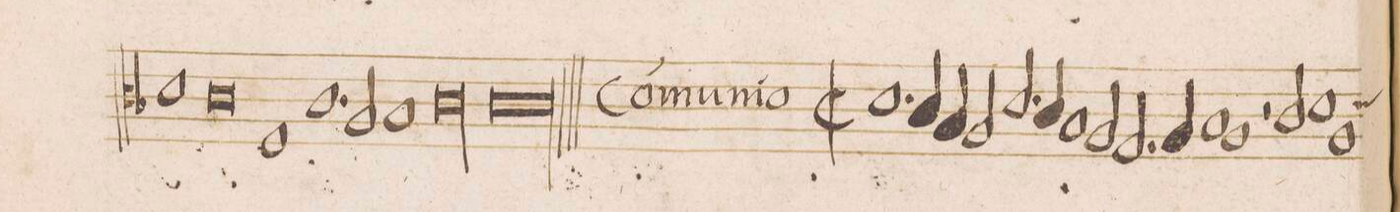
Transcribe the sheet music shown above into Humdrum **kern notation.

**kern	**text
*I""ALTUS	*
*clefC3	*
*k[b-]	*
*met(O3)	*
*M3/1	*
1d	.
0c	.
=99-	=99-
1F	.
1.c	.
2A/	.
=100-	=100-
1B-	.
0c	.
=101-	=101-
0.c	.
==	==
*-	*-
